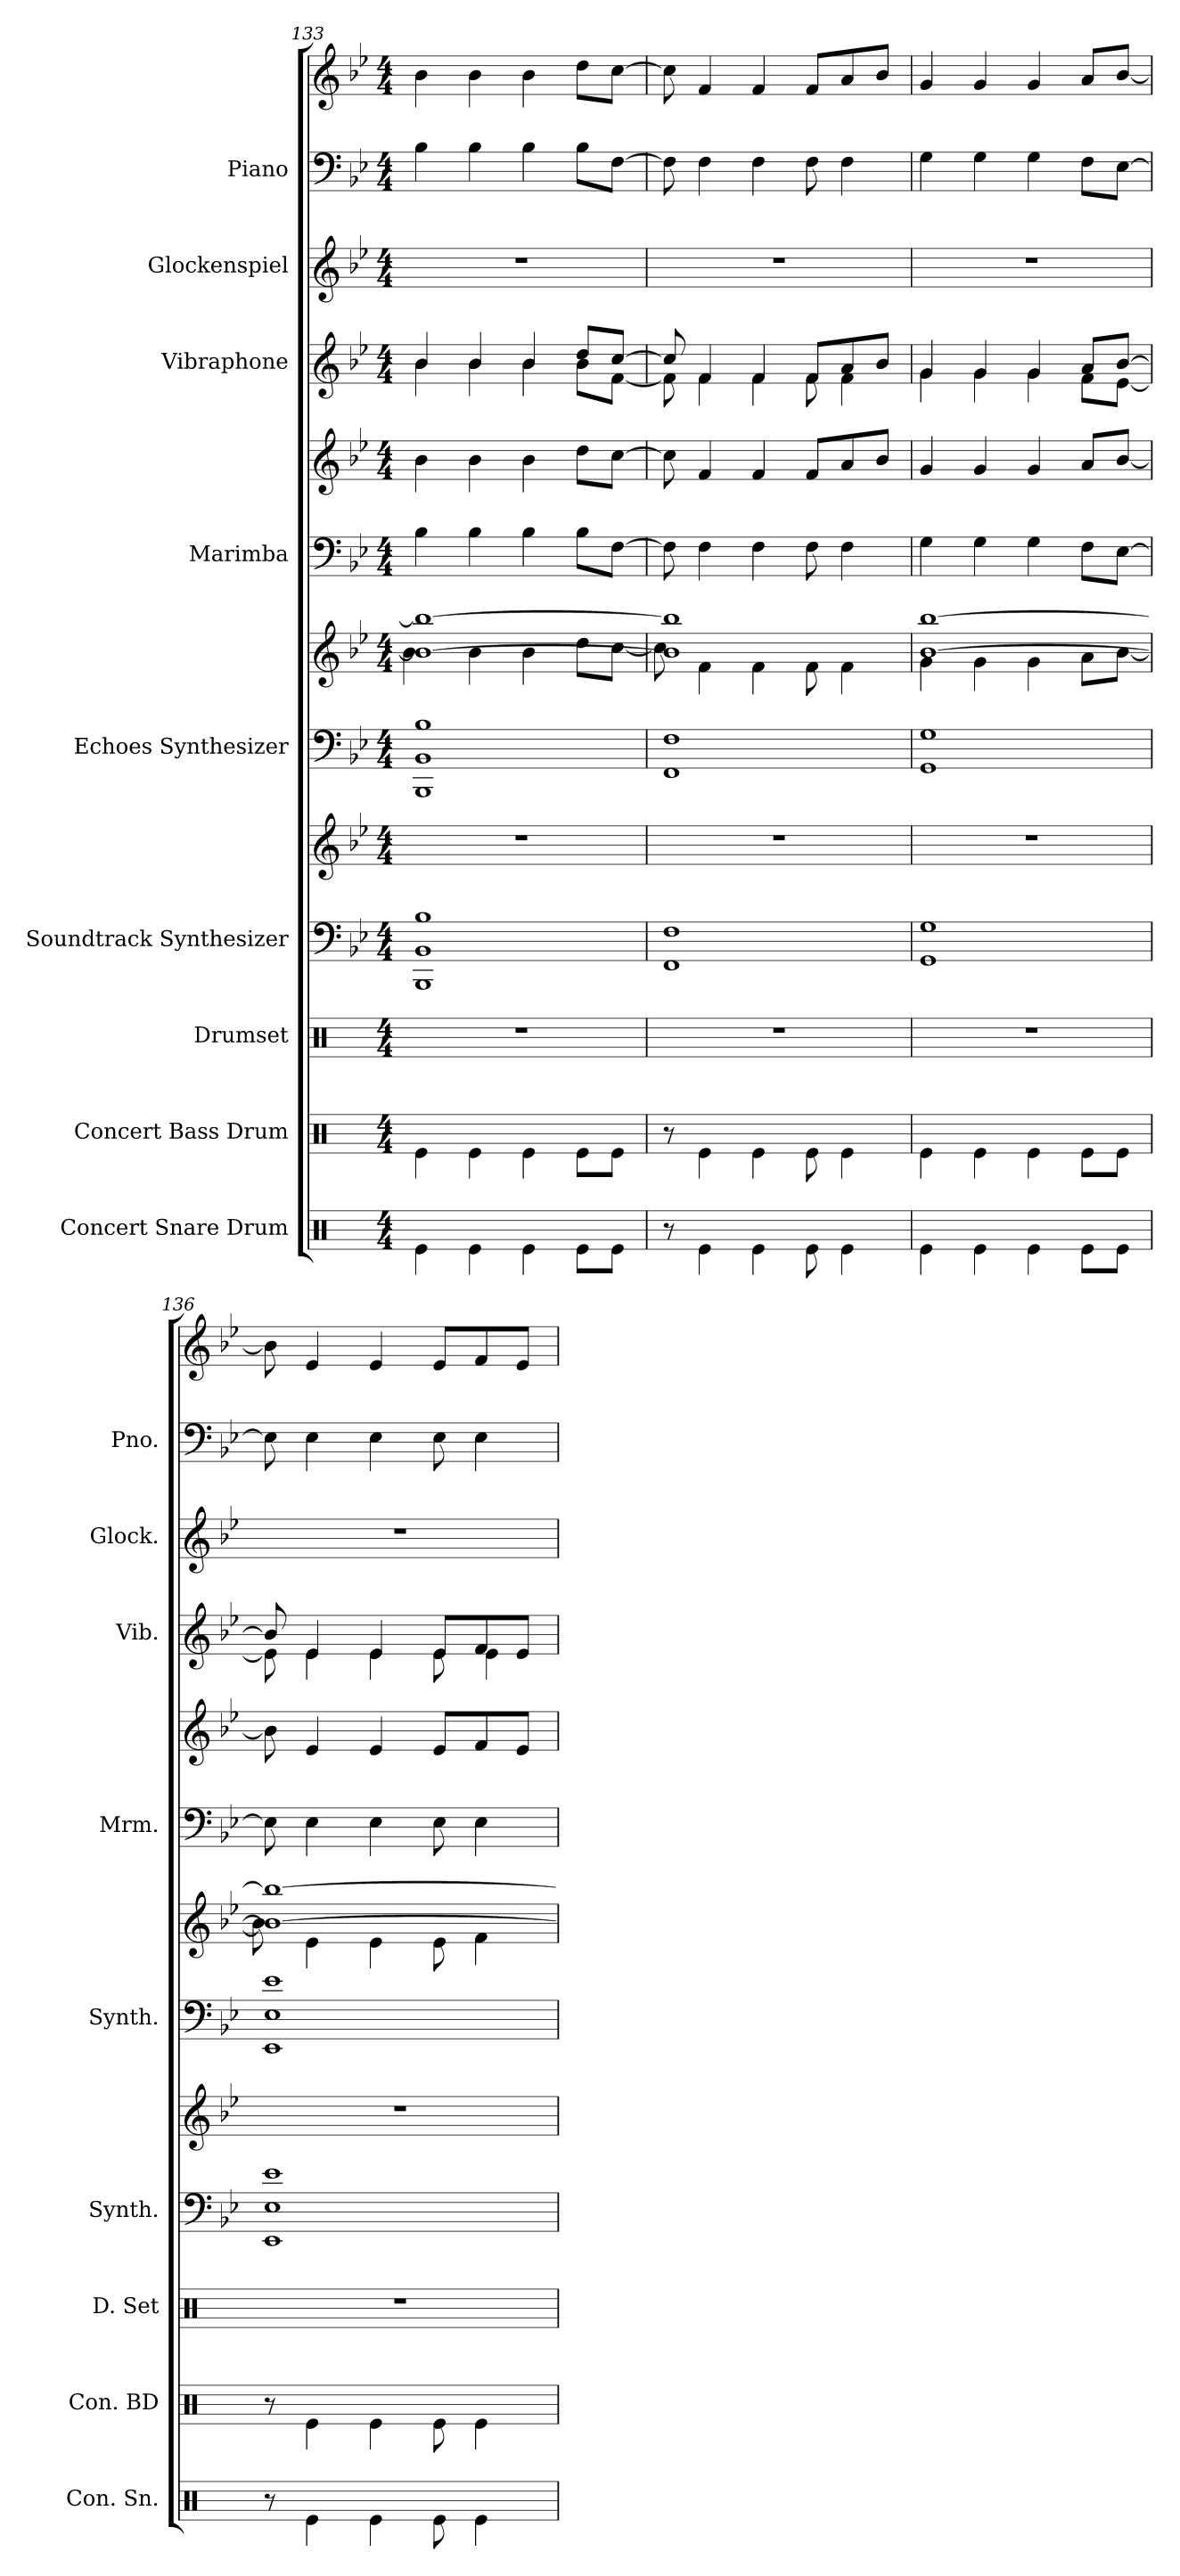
**kern	**kern	**kern	**kern	**kern	**kern	**kern	**kern	**kern	**kern	**kern	**kern	**kern
*part9	*part8	*part7	*part6	*part6	*part5	*part5	*part4	*part4	*part3	*part2	*part1	*part1
*staff13	*staff12	*staff11	*staff10	*staff9	*staff8	*staff7	*staff6	*staff5	*staff4	*staff3	*staff2	*staff1
*I"Concert Snare Drum	*I"Concert Bass Drum	*I"Drumset	*I"Soundtrack Synthesizer	*	*I"Echoes Synthesizer	*	*I"Marimba	*	*I"Vibraphone	*I"Glockenspiel	*I"Piano	*
*I'Con. Sn.	*I'Con. BD	*I'D. Set	*I'Synth.	*	*I'Synth.	*	*I'Mrm.	*	*I'Vib.	*I'Glock.	*I'Pno.	*
*clefX	*clefX	*clefX	*clefF4	*clefG2	*clefF4	*clefG2	*clefF4	*clefG2	*clefG2	*clefG2	*clefF4	*clefG2
*	*	*	*	*	*	*	*	*	*	*ITrd-14c-24	*	*
*k[]	*k[]	*k[]	*k[b-e-]	*k[b-e-]	*k[b-e-]	*k[b-e-]	*k[b-e-]	*k[b-e-]	*k[b-e-]	*k[b-e-]	*k[b-e-]	*k[b-e-]
*M4/4	*M4/4	*M4/4	*M4/4	*M4/4	*M4/4	*M4/4	*M4/4	*M4/4	*M4/4	*M4/4	*M4/4	*M4/4
=133	=133	=133	=133	=133	=133	=133	=133	=133	=133	=133	=133	=133
*	*	*	*	*	*	*^	*	*	*^	*	*	*
4Re\	4Re\	1r	1BBB- 1BB- 1B-	1r	1BBB- 1BB- 1B-	1b-_ 1bb-_	4b-\	4B-\	4b-\	4b-/	4b-\	1r	4B-\	4b-\
4Re\	4Re\	.	.	.	.	.	4b-\	4B-\	4b-\	4b-/	4b-\	.	4B-\	4b-\
4Re\	4Re\	.	.	.	.	.	4b-\	4B-\	4b-\	4b-/	4b-\	.	4B-\	4b-\
8Re\L	8Re\L	.	.	.	.	.	8dd\L	8B-\L	8dd\L	8dd/L	8b-\L	.	8B-\L	8dd\L
8Re\J	8Re\J	.	.	.	.	.	[8cc\J	[8F\J	[8cc\J	[8cc/J	[8f\J	.	[8F\J	[8cc\J
=134	=134	=134	=134	=134	=134	=134	=134	=134	=134	=134	=134	=134	=134	=134
8r	8r	1r	1FF 1F	1r	1FF 1F	1b-] 1bb-]	8cc\]	8F\]	8cc\]	8cc/]	8f\]	1r	8F\]	8cc\]
4Re\	4Re\	.	.	.	.	.	4f\	4F\	4f/	4f/	4f\	.	4F\	4f/
4Re\	4Re\	.	.	.	.	.	4f\	4F\	4f/	4f/	4f\	.	4F\	4f/
8Re\	8Re\	.	.	.	.	.	8f\	8F\	8f/L	8f/L	8f\	.	8F\	8f/L
4Re\	4Re\	.	.	.	.	.	4f\	4F\	8a/	8a/	4f\	.	4F\	8a/
.	.	.	.	.	.	.	.	.	8b-/J	8b-/J	.	.	.	8b-/J
!!LO:PB:g=z
=135	=135	=135	=135	=135	=135	=135	=135	=135	=135	=135	=135	=135	=135	=135
4Re\	4Re\	1r	1GG 1G	1r	1GG 1G	[1b- [1bb-	4g\	4G\	4g/	4g/	4g\	1r	4G\	4g/
4Re\	4Re\	.	.	.	.	.	4g\	4G\	4g/	4g/	4g\	.	4G\	4g/
4Re\	4Re\	.	.	.	.	.	4g\	4G\	4g/	4g/	4g\	.	4G\	4g/
8Re\L	8Re\L	.	.	.	.	.	8a\L	8F\L	8a/L	8a/L	8f\L	.	8F\L	8a/L
8Re\J	8Re\J	.	.	.	.	.	[8b-\J	[8E-\J	[8b-/J	[8b-/J	[8e-\J	.	[8E-\J	[8b-/J
=136	=136	=136	=136	=136	=136	=136	=136	=136	=136	=136	=136	=136	=136	=136
8r	8r	1r	1EE- 1E- 1e-	1r	1EE- 1E- 1e-	1b-_ 1bb-_	8b-\]	8E-\]	8b-\]	8b-/]	8e-\]	1r	8E-\]	8b-\]
4Re\	4Re\	.	.	.	.	.	4e-\	4E-\	4e-/	4e-/	4e-\	.	4E-\	4e-/
4Re\	4Re\	.	.	.	.	.	4e-\	4E-\	4e-/	4e-/	4e-\	.	4E-\	4e-/
8Re\	8Re\	.	.	.	.	.	8e-\	8E-\	8e-/L	8e-/L	8e-\	.	8E-\	8e-/L
4Re\	4Re\	.	.	.	.	.	4f\	4E-\	8f/	8f/	4e-\	.	4E-\	8f/
.	.	.	.	.	.	.	.	.	8e-/J	8e-/J	.	.	.	8e-/J
*	*	*	*	*	*	*v	*v	*	*	*v	*v	*	*	*
=	=	=	=	=	=	=	=	=	=	=	=	=
*-	*-	*-	*-	*-	*-	*-	*-	*-	*-	*-	*-	*-
